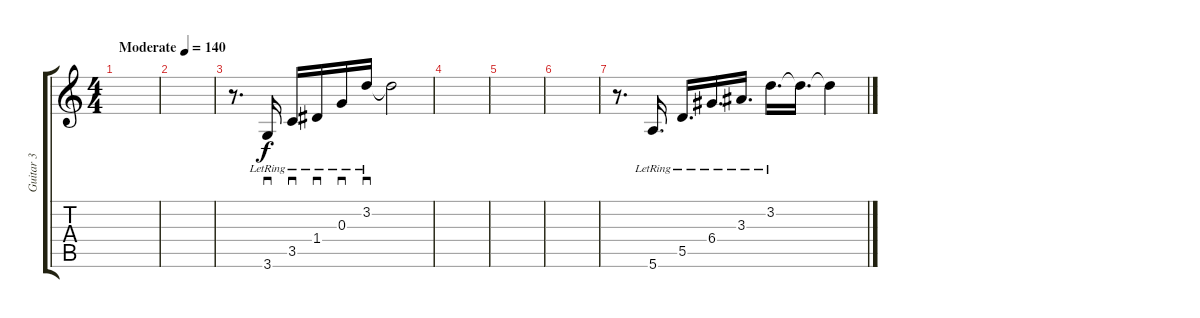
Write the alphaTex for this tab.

\track ("Guitar 3" "Guitar 3") {instrument electricguitarclean}
\staff {score tabs}
\tuning (E4 B3 G3 D3 A2 E2) {hide}
\ts (4 4)
\tempo (140 "Moderate")
\clef g2
\ks c
|
|
r.8{d} 3.6{lr}.16{sd} 3.5{lr}.16{sd} 1.4{lr}.16{sd} 0.3{lr}.16{sd} 3.2{lr}.16{sd} 3.2{t}.2 |
|
|
|
r.8{d} 5.6{lr}.16{d} 5.5{lr}.16{d} 6.4{lr}.16{d} 3.3{lr}.16{d} 3.2{lr}.16{d} 3.2{t}.16{d} 3.2{t}.4
